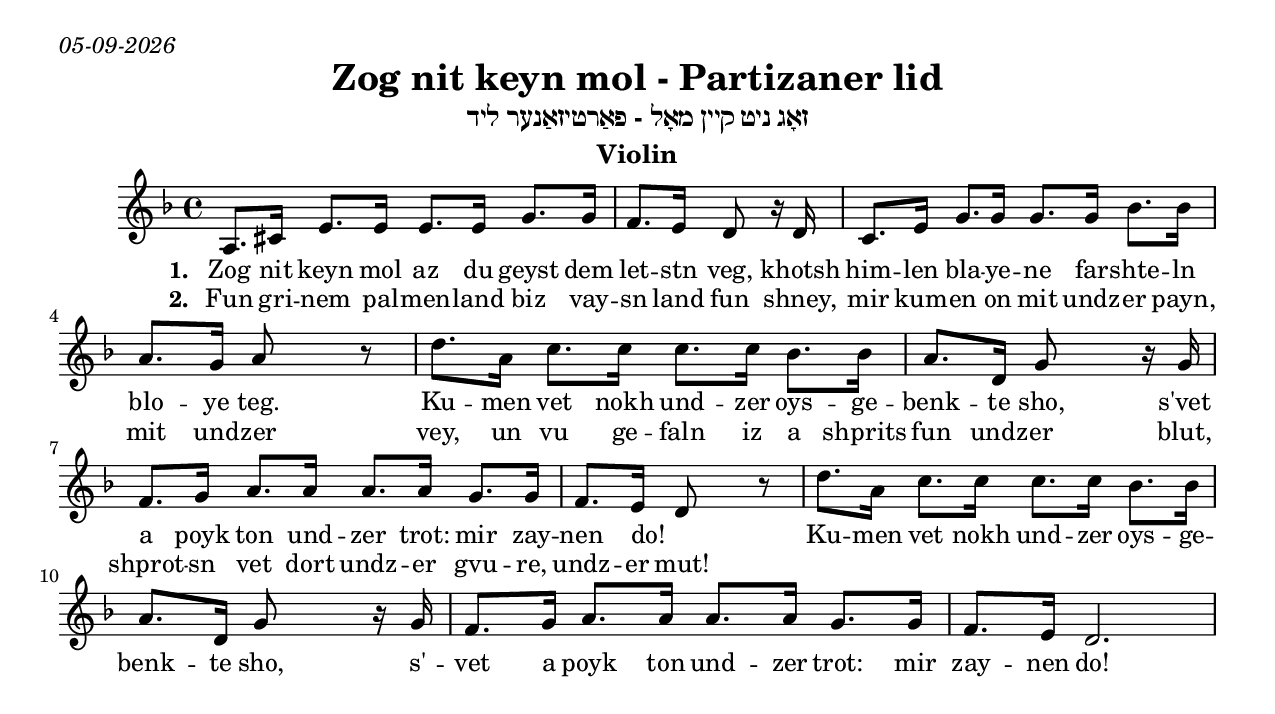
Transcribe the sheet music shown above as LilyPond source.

\version "2.20.0"
\language "english"
%\pointAndClickOff
%\include "english.ly"
%\pointAndClickOff
\paper{
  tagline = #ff
  print-all-headers = ##t
  #(set-paper-size "letter")
}
date = #(strftime "%d-%m-%Y" (localtime (current-time)))

\markup{ \italic{ \date }  }

%\markup{ Got something to say? }

global = {
  \clef treble
  \key d \minor
  \time 4/4
  \set Score.markFormatter = #format-mark-box-alphabet
}

%#################################### Melody ########################
%melody =  \transpose c d \relative c' {  %transpose for clarinet
melody = \relative c {
  \global
  %\partial 4 g4    %lead in notes


  a'8. cs16 e8. e16 e8. e16 g8. g16
  | % 2
  f8. e16 d8*5 r16 d
  | % 3
  c8. e16 g8. g16 g8. g16 bf8. bf16
  | % 4
  a8. g16 a8*5 r8
  | % 5
  d8. a16 c8. c16 c8. c16 bf8. bf16
  | % 6
  a8. d,16 g8*5 r16 g
  | % 7
  f8. g16 a8. a16 a8. a16 g8. g16
  | % 8
  f8. e16 d8*5 r8
  | % 9
  d'8. a16 c8. c16 c8. c16 bf8. bf16
  | % 10
  a8. d,16 g8*5 r16 g
  | % 11
  f8. g16 a8. a16 a8. a16 g8. g16
  | % 12
  f8. e16 d2.
  | % 13

}



%################################# Lyrics #####################
\addlyrics{ \set stanza = #"1. "
            Zog nit keyn mol az du geyst dem let -- stn veg,
            khotsh him -- len bla -- ye -- ne far -- shte -- ln blo -- ye teg.
            Ku -- men vet nokh und -- zer oys -- ge -- benk  -- te sho,
            s'vet a poyk ton und -- zer trot: mir zay -- nen do! _
            Ku -- men vet nokh und -- zer oys -- ge -- benk  -- te sho,
            s' --  vet a poyk ton und -- zer trot: mir zay -- nen do!
}
\addlyrics {
  \set stanza = #"2. "
  Fun gri -- nem pal -- men -- land biz vay -- sn land fun shney,
  mir kum -- en on mit undz -- er payn, mit und -- zer vey,
  un vu ge -- faln iz a shprits fun undz -- er blut,
  shprot -- sn vet dort undz -- er gvu -- re, undz -- er mut!
}
%################################# Chords #######################
harmonies = \chordmode {

}

\score {
  % transpose score below
  %\transpose c d
  <<
    \new ChordNames {
      \set chordChanges = ##f
      \harmonies
    }
    \new Staff   \melody
  >>
  \header{
    title= "Zog nit keyn mol - Partizaner lid"
    subtitle="זאָג ניט קײן מאָל - פאַרטיזאַנער ליד"
    composer= ""
    instrument = "Violin"
    arranger= ""
  }
  \midi{\tempo 4 = 120}
  \layout{indent = 1.0\cm}
}
%{
% more verses:
\markup{}
\markup {
  \font-size #2
  \fill-line {
    \hspace #0.1 % distance from left margin
    \column {
      \line { "1."
	\column {
	  ""
	}
      }
      \hspace #0.2 % vertical distance between verses
      \line { "2."
	\column {
	 ""
	}
      }
    }
    \hspace #0.1  % horiz. distance between columns
    \column {
      \line { "3."
	\column {
	  ""
	}
      }
      \hspace #0.2 % distance between verses
      \line { "4."
	\column {
	 ""
	}
      }
    }
    \hspace #0.1 % distance to right margin
  }
}

%}

%{
zog nit keyn mol az du geyst dem letstn veg,
khotsh himlen blayene farshteln bloye teg.
kumen vet nokh undzer oysgebenkte sho,
s'vet a poyk ton undzer trot: mir zaynen do!

fun grinem palmenland biz vaysn land fun shney,
mir kumen on mit undzer payn, mit undzer vey,
un vu gefaln iz a shprits fun undzer blut,
shprotsn vet dort undzer gvure, undzer mut!

s'vet di morgnzun bagildn undz dem haynt,
un der nekhtn vet farshvindn mit dem faynt,
nor oyb farzamen vet di zun in der kayor –
vi a parol zol geyn dos lid fun dor tsu dor.

dos lid geshribn iz mit blut un nit mit blay,
s'iz nit keyn lidl fun a foygl oyf der fray,
dos hot a folk tsvishn falndike vent
dos lid gezungen mit naganes in di hent.

to zog nit keyn mol, az du geyst dem letstn veg,
khotsh himlen blayene farshteln bloye teg.
kumen vet nokh undzer oysgebenkte sho –
es vet a poyk ton undzer trot: mir zaynen do!

 Never say this is the final road for you,
Though leadened skies may cover over days of blue.
As the hour that we longed for is so near,
Our step beats out the message: we are here!

From lands so green with palms to lands all white with snow.
We shall be coming with our anguish and our woe,
And where a spurt of our blood fell on the earth,
There are courage and our spirit have rebirth!

The early morning sun will brighten our day,
And yesterday with our foe will fade away,
But if the sun delays and in the east remains –
This song as password generations must remain.

This song was written with our blood and not with lead,
It's not a little tune that birds sing overhead,
A people amid collapsing walls,
Sang this song with pistols in hand.

Therefore never say the road now ends for you,
Though leadened skies may cover over days of blue.
As the hour that we longed for is so near,
Our step beats out the message: we are here!
%}